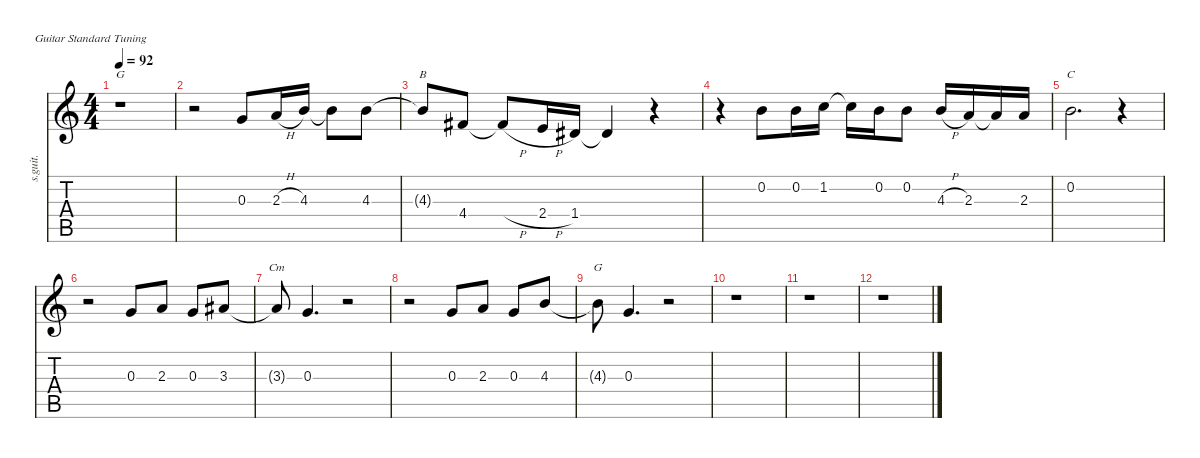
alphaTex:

\defaultSystemsLayout 4
\hideDynamics
\bracketExtendMode nobrackets
\track ("Thom Yorke | Vocals" "s.guit.") {instrument cello}
\staff {score tabs}
\tuning (E4 B3 G3 D3 A2 E2)
\displaytranspose 12
\chord ("G" 3 1 2 2 0 x) {showdiagram false}
\chord ("B" 3 1 2 2 0 x) {showdiagram false}
\chord ("C" 3 1 2 2 0 x) {showdiagram false}
\chord ("Cm" 3 1 2 2 0 x) {showdiagram false}
\ts (4 4)
\tempo 92
\clef g2
\ks c
r.1{ch "G" dy f} |
r.2 0.3.8 2.3{h}.16 4.3.16 4.3{t}.8 4.3.8 |
4.3{t}.8{ch "B"} 4.4{acc #}.8 4.4{h t acc #}.8 2.4{h}.16 1.4{acc #}.16 1.4{t acc #}.4 r.4 |
r.4 0.2.8 0.2.16 1.2.16 1.2{t}.16 0.2.16 0.2.8 4.3{h}.16 2.3.16 2.3{t}.16 2.3.16 |
0.2.2{d ch "C"} r.4 |
r.2 0.3.8 2.3.8 0.3.8 3.3{acc #}.8 |
3.3{t acc #}.8{ch "Cm"} 0.3.4{d} r.2 |
r.2 0.3.8 2.3.8 0.3.8 4.3.8 |
4.3{t}.8{ch "G"} 0.3.4{d} r.2 |
r.1 |
r.1 |
r.1
